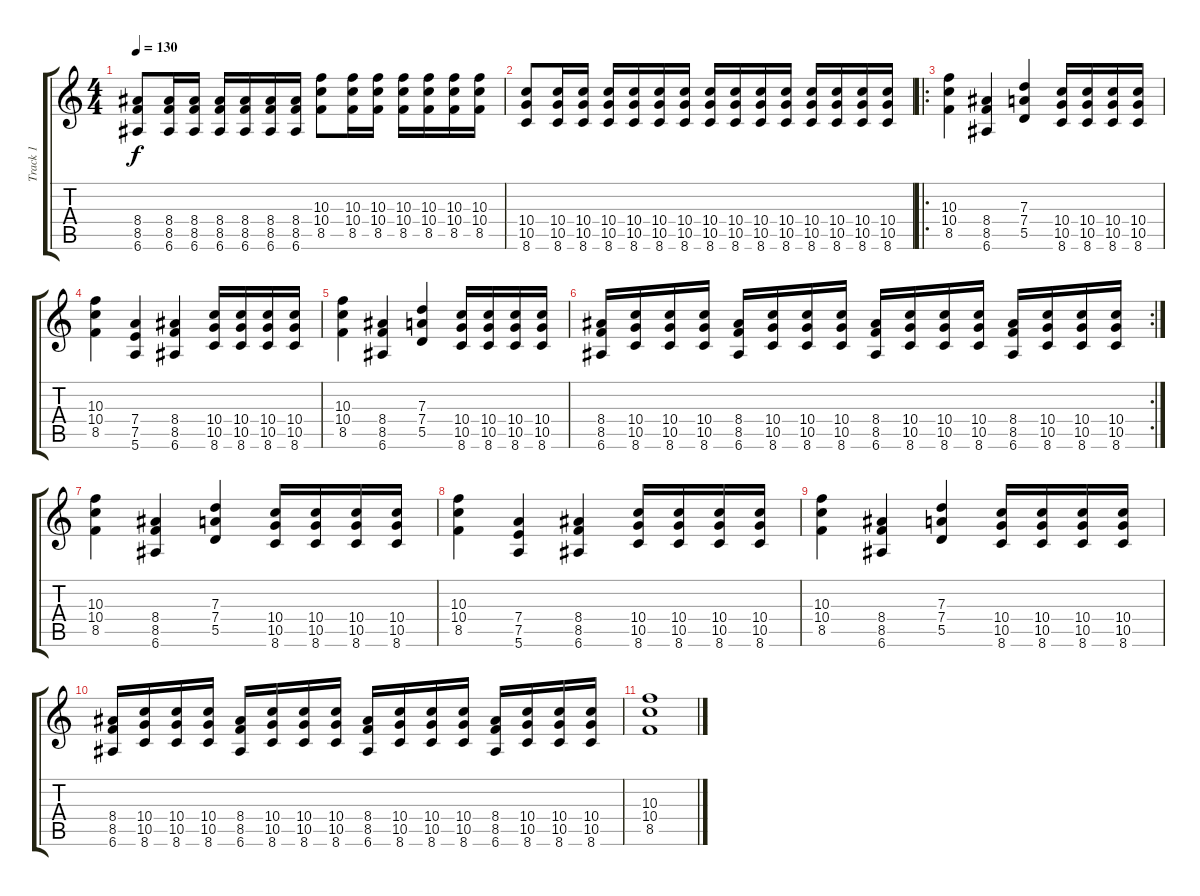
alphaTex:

\track ("Track 1" "Track 1") {instrument distortionguitar}
\staff {score tabs}
\tuning (E4 B3 G3 D3 A2 E2) {hide}
\ts (4 4)
\tempo 130
\clef g2
\ks c
(8.4 8.5 6.6).8{dy f} (8.4 8.5 6.6).16 (8.4 8.5 6.6).16 (8.4 8.5 6.6).16 (8.4 8.5 6.6).16 (8.4 8.5 6.6).16 (8.4 8.5 6.6).16 (10.3 10.4 8.5).8 (10.3 10.4 8.5).16 (10.3 10.4 8.5).16 (10.3 10.4 8.5).16 (10.3 10.4 8.5).16 (10.3 10.4 8.5).16 (10.3 10.4 8.5).16 |
(10.4 10.5 8.6).8 (10.4 10.5 8.6).16 (10.4 10.5 8.6).16 (10.4 10.5 8.6).16 (10.4 10.5 8.6).16 (10.4 10.5 8.6).16 (10.4 10.5 8.6).16 (10.4 10.5 8.6).16 (10.4 10.5 8.6).16 (10.4 10.5 8.6).16 (10.4 10.5 8.6).16 (10.4 10.5 8.6).16 (10.4 10.5 8.6).16 (10.4 10.5 8.6).16 (10.4 10.5 8.6).16 |
\ro
(10.3 10.4 8.5).4 (8.4 8.5 6.6).4 (7.3 7.4 5.5).4 (10.4 10.5 8.6).16 (10.4 10.5 8.6).16 (10.4 10.5 8.6).16 (10.4 10.5 8.6).16 |
(10.3 10.4 8.5).4 (7.4 7.5 5.6).4 (8.4 8.5 6.6).4 (10.4 10.5 8.6).16 (10.4 10.5 8.6).16 (10.4 10.5 8.6).16 (10.4 10.5 8.6).16 |
(10.3 10.4 8.5).4 (8.4 8.5 6.6).4 (7.3 7.4 5.5).4 (10.4 10.5 8.6).16 (10.4 10.5 8.6).16 (10.4 10.5 8.6).16 (10.4 10.5 8.6).16 |
\rc 2
(8.4 8.5 6.6).16 (10.4 10.5 8.6).16 (10.4 10.5 8.6).16 (10.4 10.5 8.6).16 (8.4 8.5 6.6).16 (10.4 10.5 8.6).16 (10.4 10.5 8.6).16 (10.4 10.5 8.6).16 (8.4 8.5 6.6).16 (10.4 10.5 8.6).16 (10.4 10.5 8.6).16 (10.4 10.5 8.6).16 (8.4 8.5 6.6).16 (10.4 10.5 8.6).16 (10.4 10.5 8.6).16 (10.4 10.5 8.6).16 |
(10.3 10.4 8.5).4 (8.4 8.5 6.6).4 (7.3 7.4 5.5).4 (10.4 10.5 8.6).16 (10.4 10.5 8.6).16 (10.4 10.5 8.6).16 (10.4 10.5 8.6).16 |
(10.3 10.4 8.5).4 (7.4 7.5 5.6).4 (8.4 8.5 6.6).4 (10.4 10.5 8.6).16 (10.4 10.5 8.6).16 (10.4 10.5 8.6).16 (10.4 10.5 8.6).16 |
(10.3 10.4 8.5).4 (8.4 8.5 6.6).4 (7.3 7.4 5.5).4 (10.4 10.5 8.6).16 (10.4 10.5 8.6).16 (10.4 10.5 8.6).16 (10.4 10.5 8.6).16 |
(8.4 8.5 6.6).16 (10.4 10.5 8.6).16 (10.4 10.5 8.6).16 (10.4 10.5 8.6).16 (8.4 8.5 6.6).16 (10.4 10.5 8.6).16 (10.4 10.5 8.6).16 (10.4 10.5 8.6).16 (8.4 8.5 6.6).16 (10.4 10.5 8.6).16 (10.4 10.5 8.6).16 (10.4 10.5 8.6).16 (8.4 8.5 6.6).16 (10.4 10.5 8.6).16 (10.4 10.5 8.6).16 (10.4 10.5 8.6).16 |
(10.3 10.4 8.5).1
